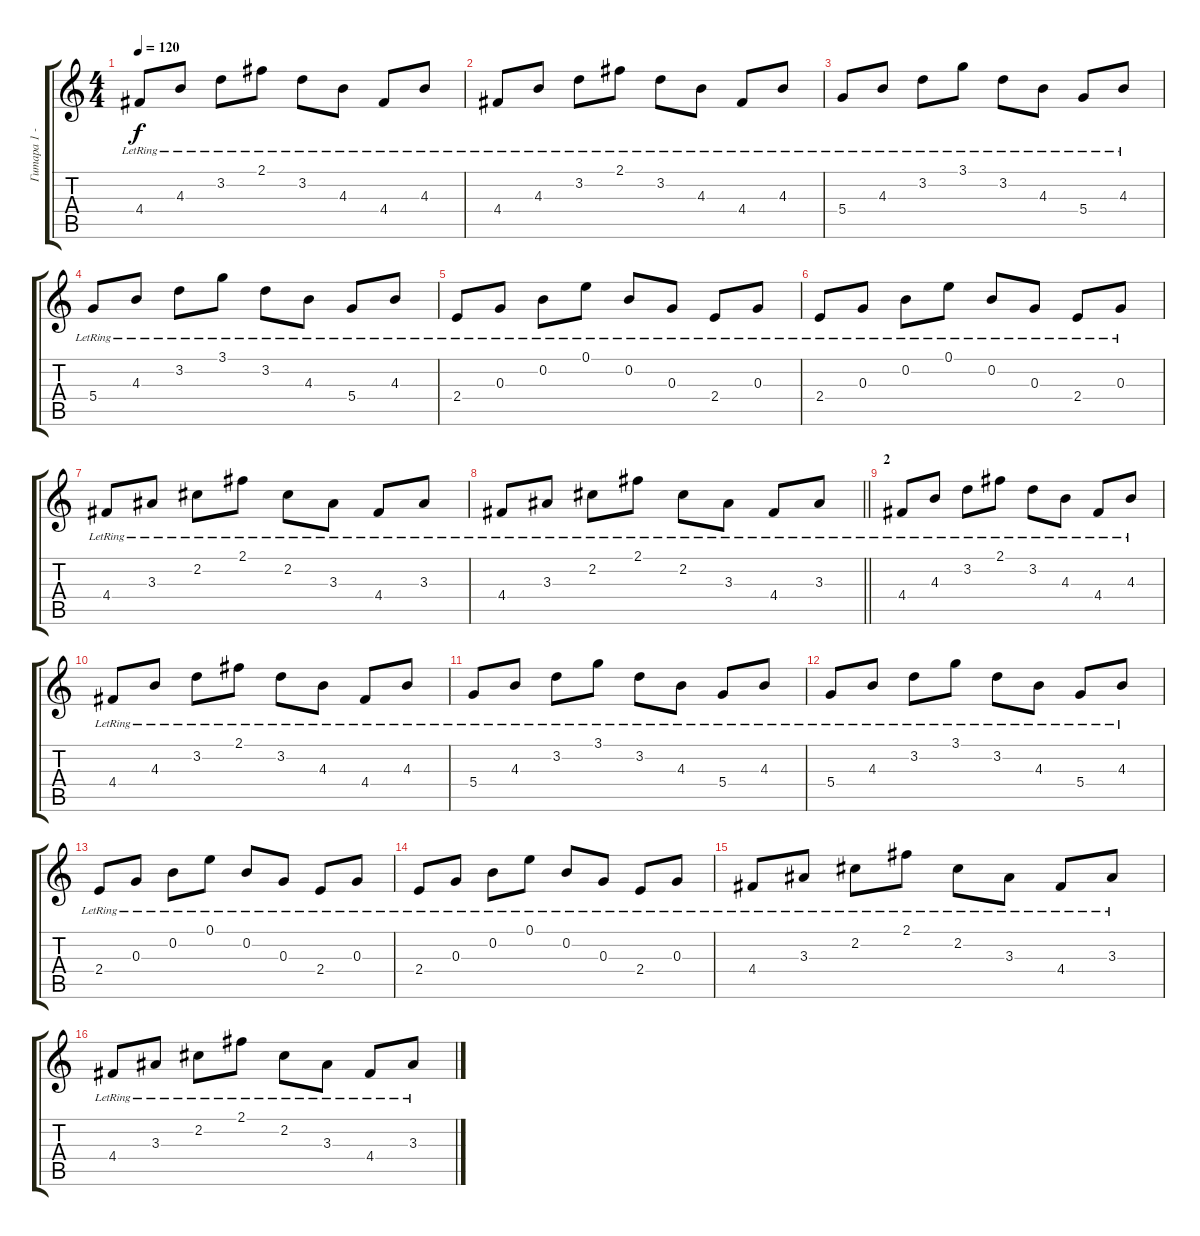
\track ("Гитара 1 - Ритм" "Гитара 1 -") {instrument acousticguitarsteel}
\staff {score tabs}
\tuning (E4 B3 G3 D3 A2 E2) {hide}
\ts (4 4)
\tempo 120
\clef g2
\ks c
4.4{lr}.8{dy f} 4.3{lr}.8 3.2{lr}.8 2.1{lr}.8 3.2{lr}.8 4.3{lr}.8 4.4{lr}.8 4.3{lr}.8 |
4.4{lr}.8 4.3{lr}.8 3.2{lr}.8 2.1{lr}.8 3.2{lr}.8 4.3{lr}.8 4.4{lr}.8 4.3{lr}.8 |
5.4{lr}.8 4.3{lr}.8 3.2{lr}.8 3.1{lr}.8 3.2{lr}.8 4.3{lr}.8 5.4{lr}.8 4.3{lr}.8 |
5.4{lr}.8 4.3{lr}.8 3.2{lr}.8 3.1{lr}.8 3.2{lr}.8 4.3{lr}.8 5.4{lr}.8 4.3{lr}.8 |
2.4{lr}.8 0.3{lr}.8 0.2{lr}.8 0.1{lr}.8 0.2{lr}.8 0.3{lr}.8 2.4{lr}.8 0.3{lr}.8 |
2.4{lr}.8 0.3{lr}.8 0.2{lr}.8 0.1{lr}.8 0.2{lr}.8 0.3{lr}.8 2.4{lr}.8 0.3{lr}.8 |
4.4{lr}.8 3.3{lr}.8 2.2{lr}.8 2.1{lr}.8 2.2{lr}.8 3.3{lr}.8 4.4{lr}.8 3.3{lr}.8 |
\barLineRight lightlight
4.4{lr}.8 3.3{lr}.8 2.2{lr}.8 2.1{lr}.8 2.2{lr}.8 3.3{lr}.8 4.4{lr}.8 3.3{lr}.8 |
\section ("" "2")
4.4{lr}.8 4.3{lr}.8 3.2{lr}.8 2.1{lr}.8 3.2{lr}.8 4.3{lr}.8 4.4{lr}.8 4.3{lr}.8 |
4.4{lr}.8 4.3{lr}.8 3.2{lr}.8 2.1{lr}.8 3.2{lr}.8 4.3{lr}.8 4.4{lr}.8 4.3{lr}.8 |
5.4{lr}.8 4.3{lr}.8 3.2{lr}.8 3.1{lr}.8 3.2{lr}.8 4.3{lr}.8 5.4{lr}.8 4.3{lr}.8 |
5.4{lr}.8 4.3{lr}.8 3.2{lr}.8 3.1{lr}.8 3.2{lr}.8 4.3{lr}.8 5.4{lr}.8 4.3{lr}.8 |
2.4{lr}.8 0.3{lr}.8 0.2{lr}.8 0.1{lr}.8 0.2{lr}.8 0.3{lr}.8 2.4{lr}.8 0.3{lr}.8 |
2.4{lr}.8 0.3{lr}.8 0.2{lr}.8 0.1{lr}.8 0.2{lr}.8 0.3{lr}.8 2.4{lr}.8 0.3{lr}.8 |
4.4{lr}.8 3.3{lr}.8 2.2{lr}.8 2.1{lr}.8 2.2{lr}.8 3.3{lr}.8 4.4{lr}.8 3.3{lr}.8 |
4.4{lr}.8 3.3{lr}.8 2.2{lr}.8 2.1{lr}.8 2.2{lr}.8 3.3{lr}.8 4.4{lr}.8 3.3{lr}.8
